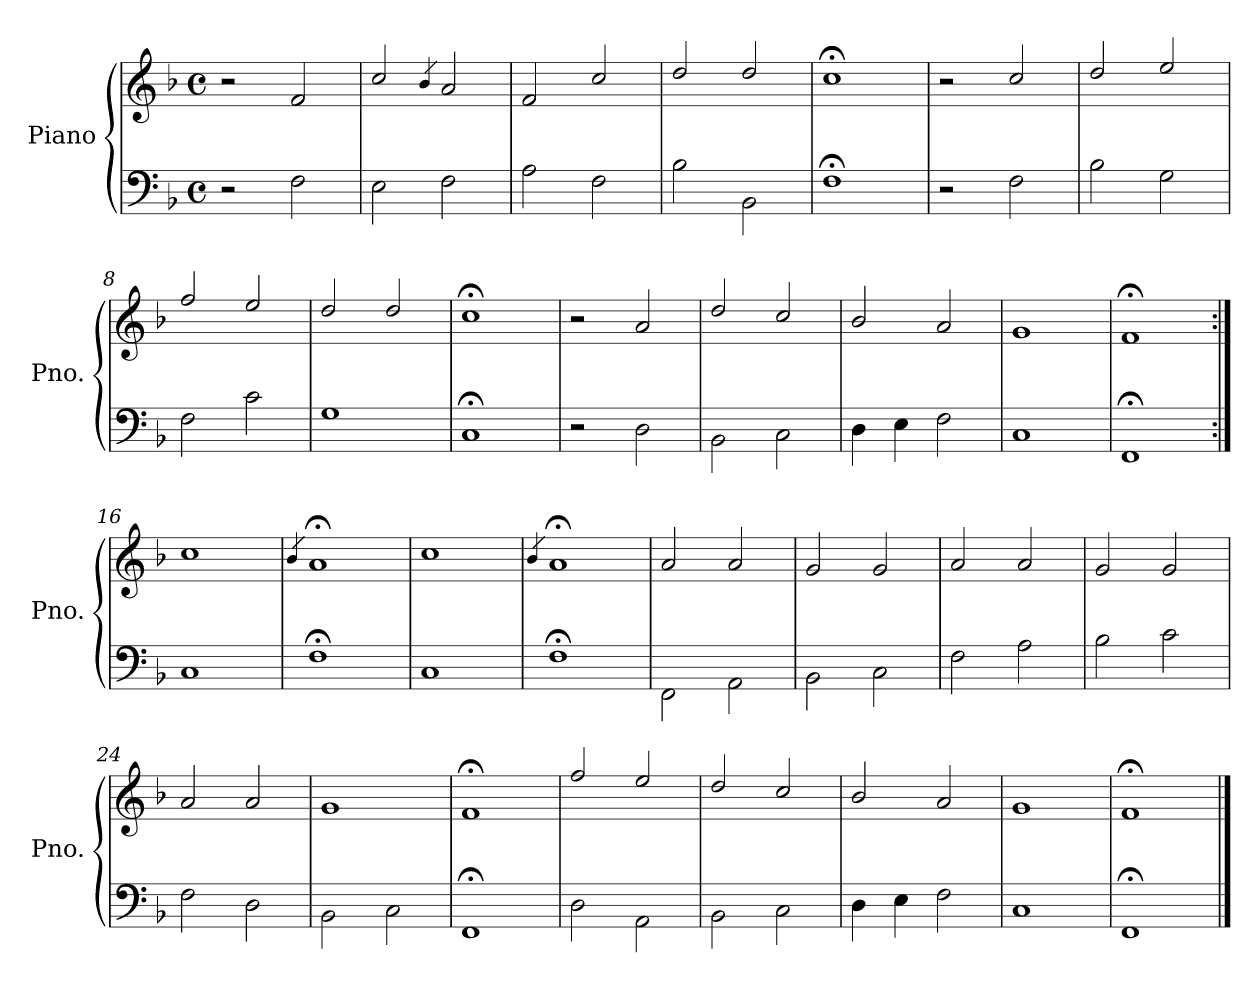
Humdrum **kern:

**kern	**kern
*part1	*part1
*staff2	*staff1
*I"Piano	*
*I'Pno.	*
*clefF4	*clefG2
*k[b-]	*k[b-]
*F:	*F:
*M4/4	*M4/4
*met(c)	*met(c)
=1	=1
2r	2r
2F\	2f/
=2	=2
2E\	2cc/
.	4qb-/
2F\	2a/
=3	=3
2A\	2f/
2F\	2cc/
=4	=4
2B-\	2dd/
2BB-\	2dd/
=5	=5
1F;	1cc;<
=6	=6
2r	2r
2F\	2cc/
=7	=7
2B-\	2dd/
2G\	2ee/
=8	=8
2F\	2ff/
2c\	2ee/
=9	=9
1G	2dd/
.	2dd/
=10	=10
1C;	1cc;<
!!LO:LB:g=z
=11	=11
2r	2r
2D\	2a/
=12	=12
2BB-\	2dd/
2C\	2cc/
=13	=13
4D\	2b-/
4E\	.
2F\	2a/
=14	=14
1C	1g
=15	=15
1FF;	1f;<
=16:|!	=16:|!
1C	1cc
=17	=17
.	4qb-/
1F;	1a;<
=18	=18
1C	1cc
=19	=19
.	4qb-/
1F;	1a;<
!!LO:LB:g=z
=20	=20
2FF\	2a/
2AA\	2a/
=21	=21
2BB-\	2g/
2C\	2g/
=22	=22
2F\	2a/
2A\	2a/
=23	=23
2B-\	2g/
2c\	2g/
=24	=24
2F\	2a/
2D\	2a/
=25	=25
2BB-\	1g
2C\	.
=26	=26
1FF;	1f;<
=27	=27
2D\	2ff/
2AA\	2ee/
=28	=28
2BB-\	2dd/
2C\	2cc/
=29	=29
4D\	2b-/
4E\	.
2F\	2a/
=30	=30
1C	1g
=31	=31
1FF;	1f;<
==	==
*-	*-
